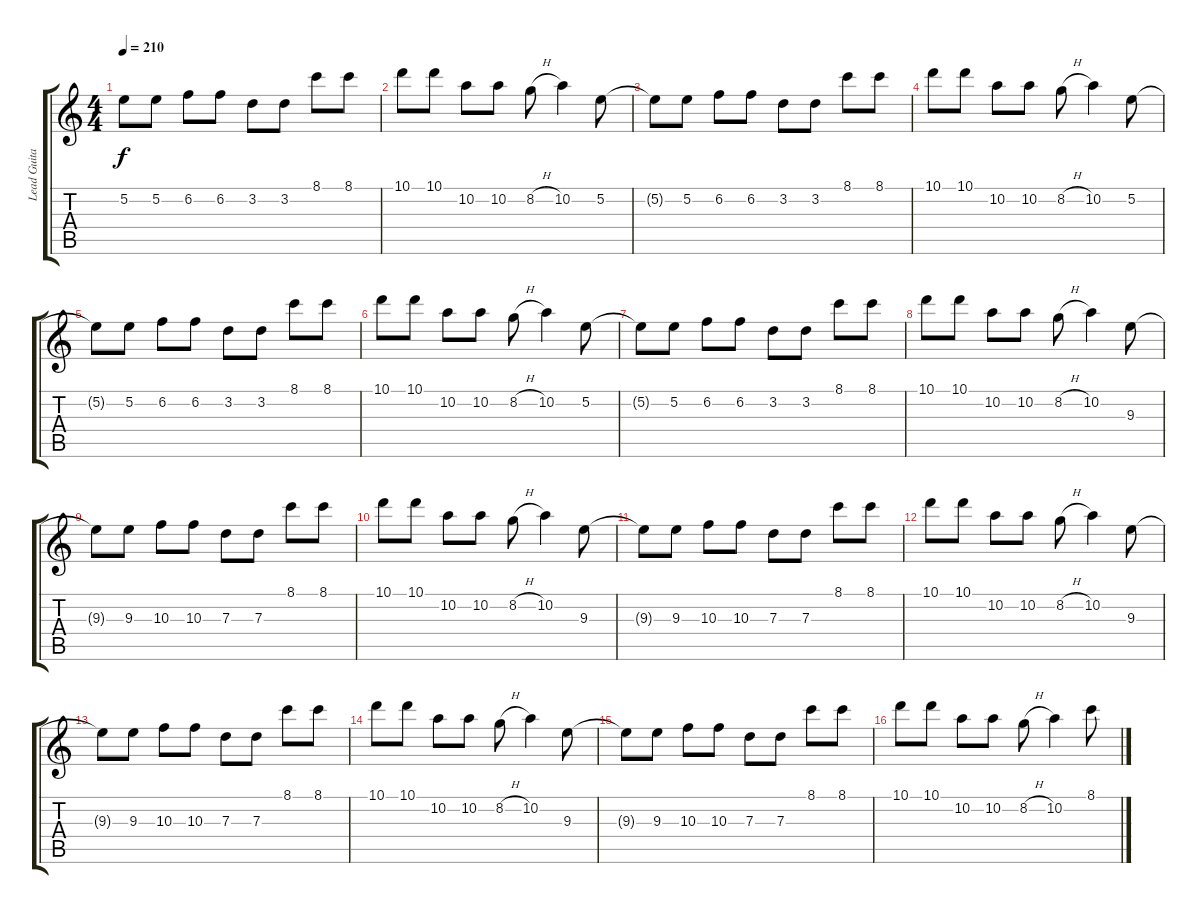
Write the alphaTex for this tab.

\track ("Lead Guitar" "Lead Guita") {instrument overdrivenguitar}
\staff {score tabs}
\tuning (E4 B3 G3 D3 A2 D2) {hide}
\ts (4 4)
\tempo 210
\clef g2
\ks c
5.2{t}.8{dy f} 5.2.8 6.2.8 6.2.8 3.2.8 3.2.8 8.1.8 8.1.8 |
10.1.8 10.1.8 10.2.8 10.2.8 8.2{h}.8 10.2.4 5.2.8 |
5.2{t}.8 5.2.8 6.2.8 6.2.8 3.2.8 3.2.8 8.1.8 8.1.8 |
10.1.8 10.1.8 10.2.8 10.2.8 8.2{h}.8 10.2.4 5.2.8 |
5.2{t}.8 5.2.8 6.2.8 6.2.8 3.2.8 3.2.8 8.1.8 8.1.8 |
10.1.8 10.1.8 10.2.8 10.2.8 8.2{h}.8 10.2.4 5.2.8 |
5.2{t}.8 5.2.8 6.2.8 6.2.8 3.2.8 3.2.8 8.1.8 8.1.8 |
10.1.8 10.1.8 10.2.8 10.2.8 8.2{h}.8 10.2.4 9.3.8 |
9.3{t}.8 9.3.8 10.3.8 10.3.8 7.3.8 7.3.8 8.1.8 8.1.8 |
10.1.8 10.1.8 10.2.8 10.2.8 8.2{h}.8 10.2.4 9.3.8 |
9.3{t}.8 9.3.8 10.3.8 10.3.8 7.3.8 7.3.8 8.1.8 8.1.8 |
10.1.8 10.1.8 10.2.8 10.2.8 8.2{h}.8 10.2.4 9.3.8 |
9.3{t}.8 9.3.8 10.3.8 10.3.8 7.3.8 7.3.8 8.1.8 8.1.8 |
10.1.8 10.1.8 10.2.8 10.2.8 8.2{h}.8 10.2.4 9.3.8 |
9.3{t}.8 9.3.8 10.3.8 10.3.8 7.3.8 7.3.8 8.1.8 8.1.8 |
10.1.8 10.1.8 10.2.8 10.2.8 8.2{h}.8 10.2.4 8.1.8
